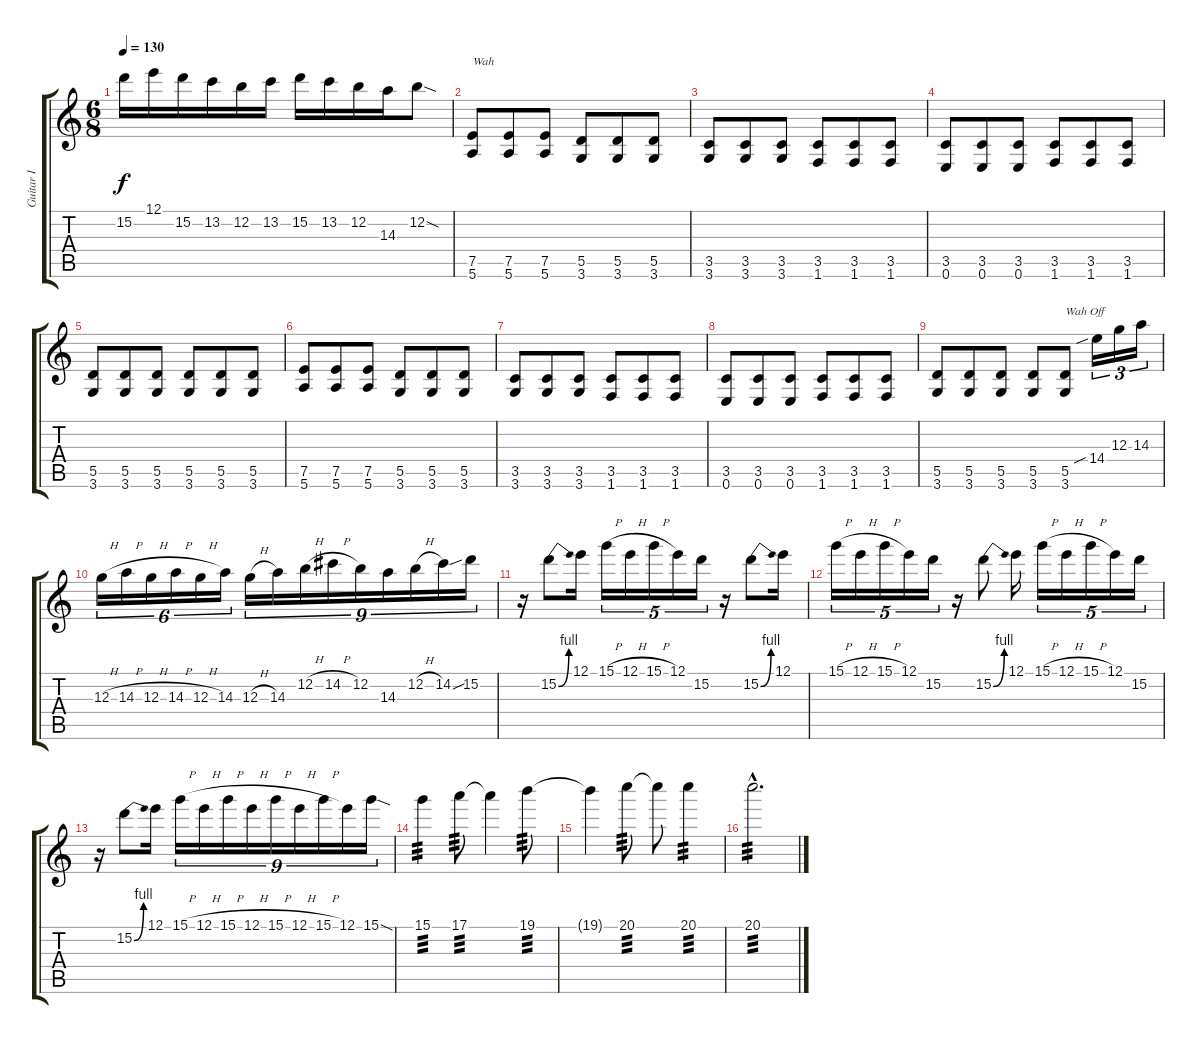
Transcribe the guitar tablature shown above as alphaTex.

\track ("Guitar I" "Guitar I") {instrument overdrivenguitar}
\staff {score tabs}
\tuning (E4 B3 G3 D3 A2 E2) {hide}
\ts (6 8)
\tempo 130
\clef g2
\ks c
15.2.16{dy f} 12.1.16 15.2.16 13.2.16 12.2.16 13.2.16 15.2.16 13.2.16 12.2.16 14.3.16 12.2{sod}.8 |
(7.5 5.6).8{txt "Wah"} (7.5 5.6).8 (7.5 5.6).8 (5.5 3.6).8 (5.5 3.6).8 (5.5 3.6).8 |
(3.5 3.6).8 (3.5 3.6).8 (3.5 3.6).8 (3.5 1.6).8 (3.5 1.6).8 (3.5 1.6).8 |
(3.5 0.6).8 (3.5 0.6).8 (3.5 0.6).8 (3.5 1.6).8 (3.5 1.6).8 (3.5 1.6).8 |
(5.5 3.6).8 (5.5 3.6).8 (5.5 3.6).8 (5.5 3.6).8 (5.5 3.6).8 (5.5 3.6).8 |
(7.5 5.6).8 (7.5 5.6).8 (7.5 5.6).8 (5.5 3.6).8 (5.5 3.6).8 (5.5 3.6).8 |
(3.5 3.6).8 (3.5 3.6).8 (3.5 3.6).8 (3.5 1.6).8 (3.5 1.6).8 (3.5 1.6).8 |
(3.5 0.6).8 (3.5 0.6).8 (3.5 0.6).8 (3.5 1.6).8 (3.5 1.6).8 (3.5 1.6).8 |
(5.5 3.6).8 (5.5 3.6).8 (5.5 3.6).8 (5.5 3.6).8 (5.5 3.6).8{txt "Wah Off"} 14.4{sib}.16{tu (3 2)} 12.3.16{tu (3 2)} 14.3.16{tu (3 2)} |
12.3{h}.16{tu (6 4)} 14.3{h}.16{tu (6 4)} 12.3{h}.16{tu (6 4)} 14.3{h}.16{tu (6 4)} 12.3{h}.16{tu (6 4)} 14.3.16{tu (6 4)} 12.3{h}.16{tu (9 8)} 14.3.16{tu (9 8)} 12.2{h}.16{tu (9 8)} 14.2{h}.16{tu (9 8)} 12.2.16{tu (9 8)} 14.3.16{tu (9 8)} 12.2{h}.16{tu (9 8)} 14.2{sou}.16{tu (9 8)} 15.2.16{tu (9 8)} |
r.16 15.2{be (bend 0 0 60 4)}.8 12.1.16 15.1{h}.16{tu (5 4)} 12.1{h}.16{tu (5 4)} 15.1{h}.16{tu (5 4)} 12.1.16{tu (5 4)} 15.2.16{tu (5 4)} r.16 15.2{be (bend 0 0 60 4)}.8 12.1.16 |
15.1{h}.16{tu (5 4)} 12.1{h}.16{tu (5 4)} 15.1{h}.16{tu (5 4)} 12.1.16{tu (5 4)} 15.2.16{tu (5 4)} r.16 15.2{be (bend 0 0 60 4)}.8 12.1.16 15.1{h}.16{tu (5 4)} 12.1{h}.16{tu (5 4)} 15.1{h}.16{tu (5 4)} 12.1.16{tu (5 4)} 15.2.16{tu (5 4)} |
r.16 15.2{be (bend 0 0 60 4)}.8 12.1.16 15.1{h}.16{tu (9 8)} 12.1{h}.16{tu (9 8)} 15.1{h}.16{tu (9 8)} 12.1{h}.16{tu (9 8)} 15.1{h}.16{tu (9 8)} 12.1{h}.16{tu (9 8)} 15.1{h}.16{tu (9 8)} 12.1.16{tu (9 8)} 15.1{sod}.16{tu (9 8)} |
15.1.4{tp 3} 17.1.8{tp 3} 17.1{t}.4 19.1.8{tp 3} |
19.1{t}.4 20.1.8{tp 3} 20.1{t}.8 20.1.4{tp 3} |
20.1{hac}.2{d tp 3}
